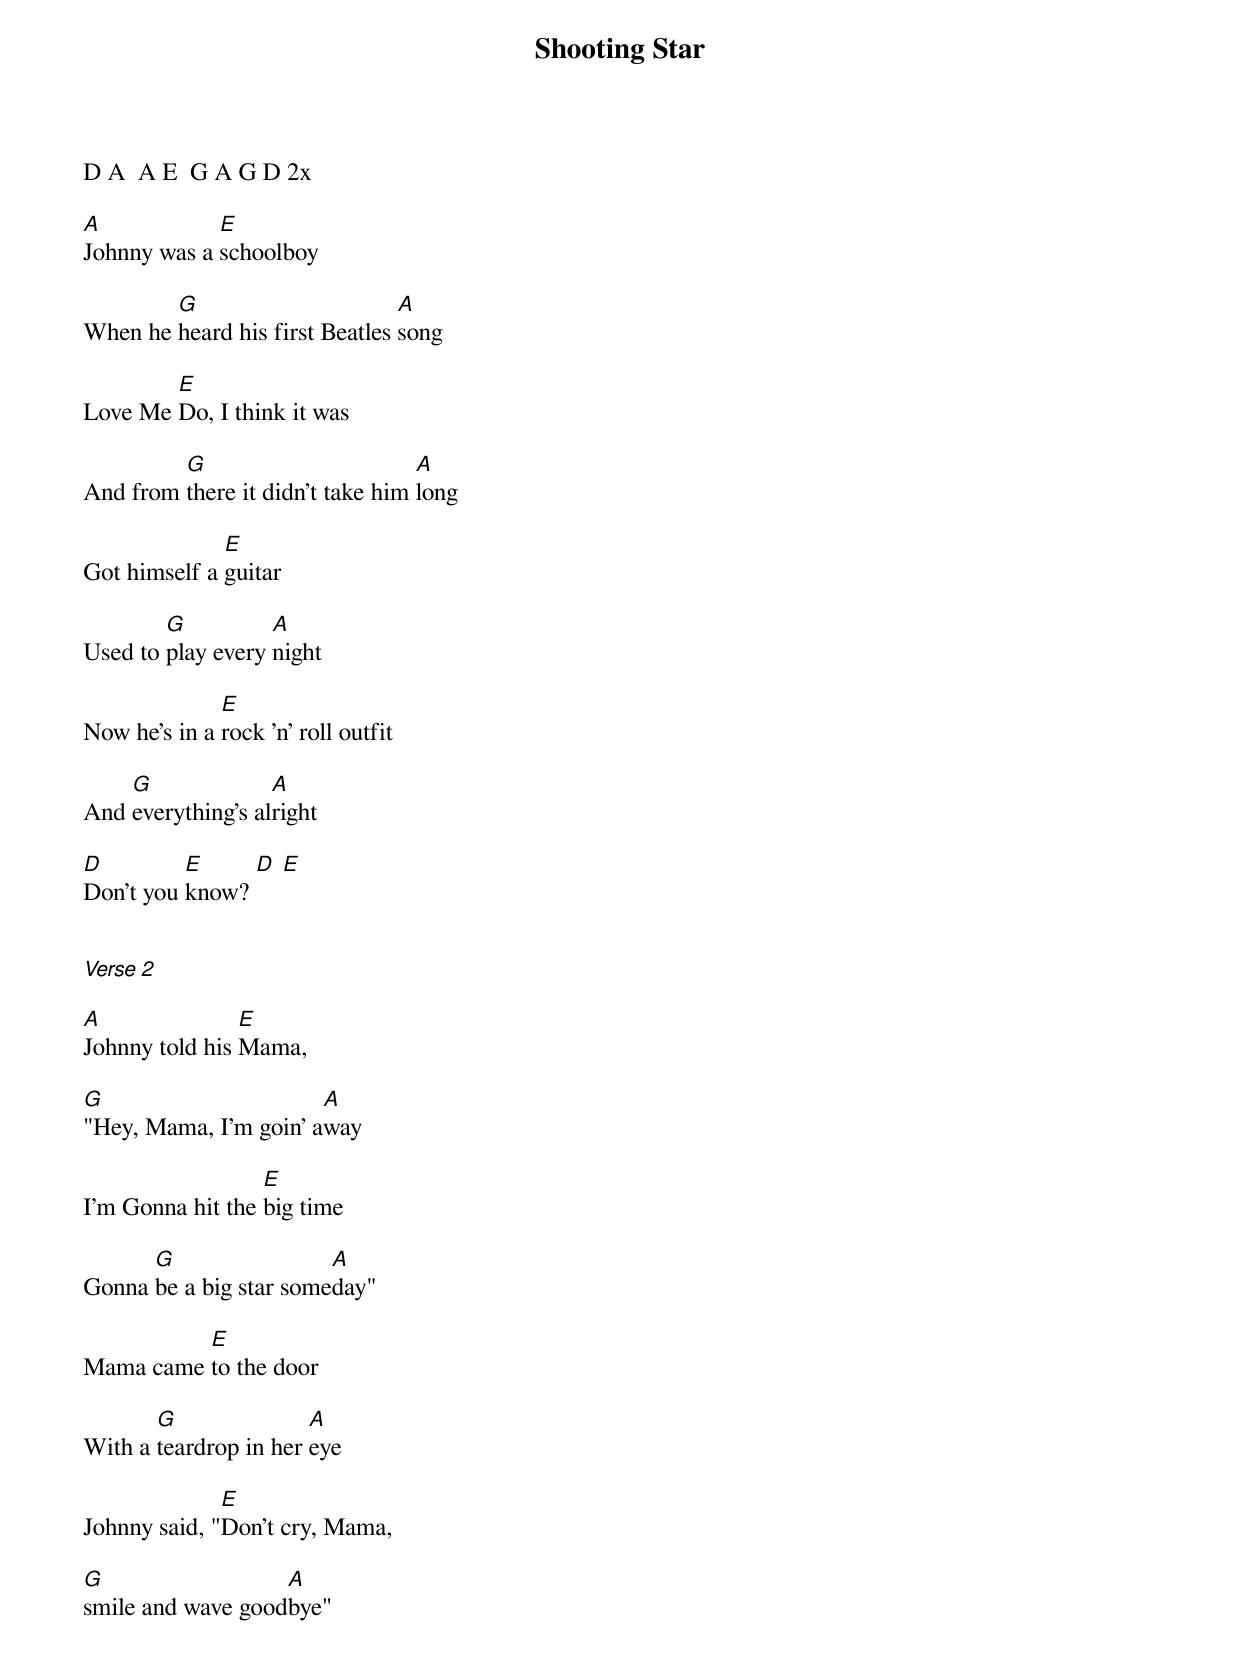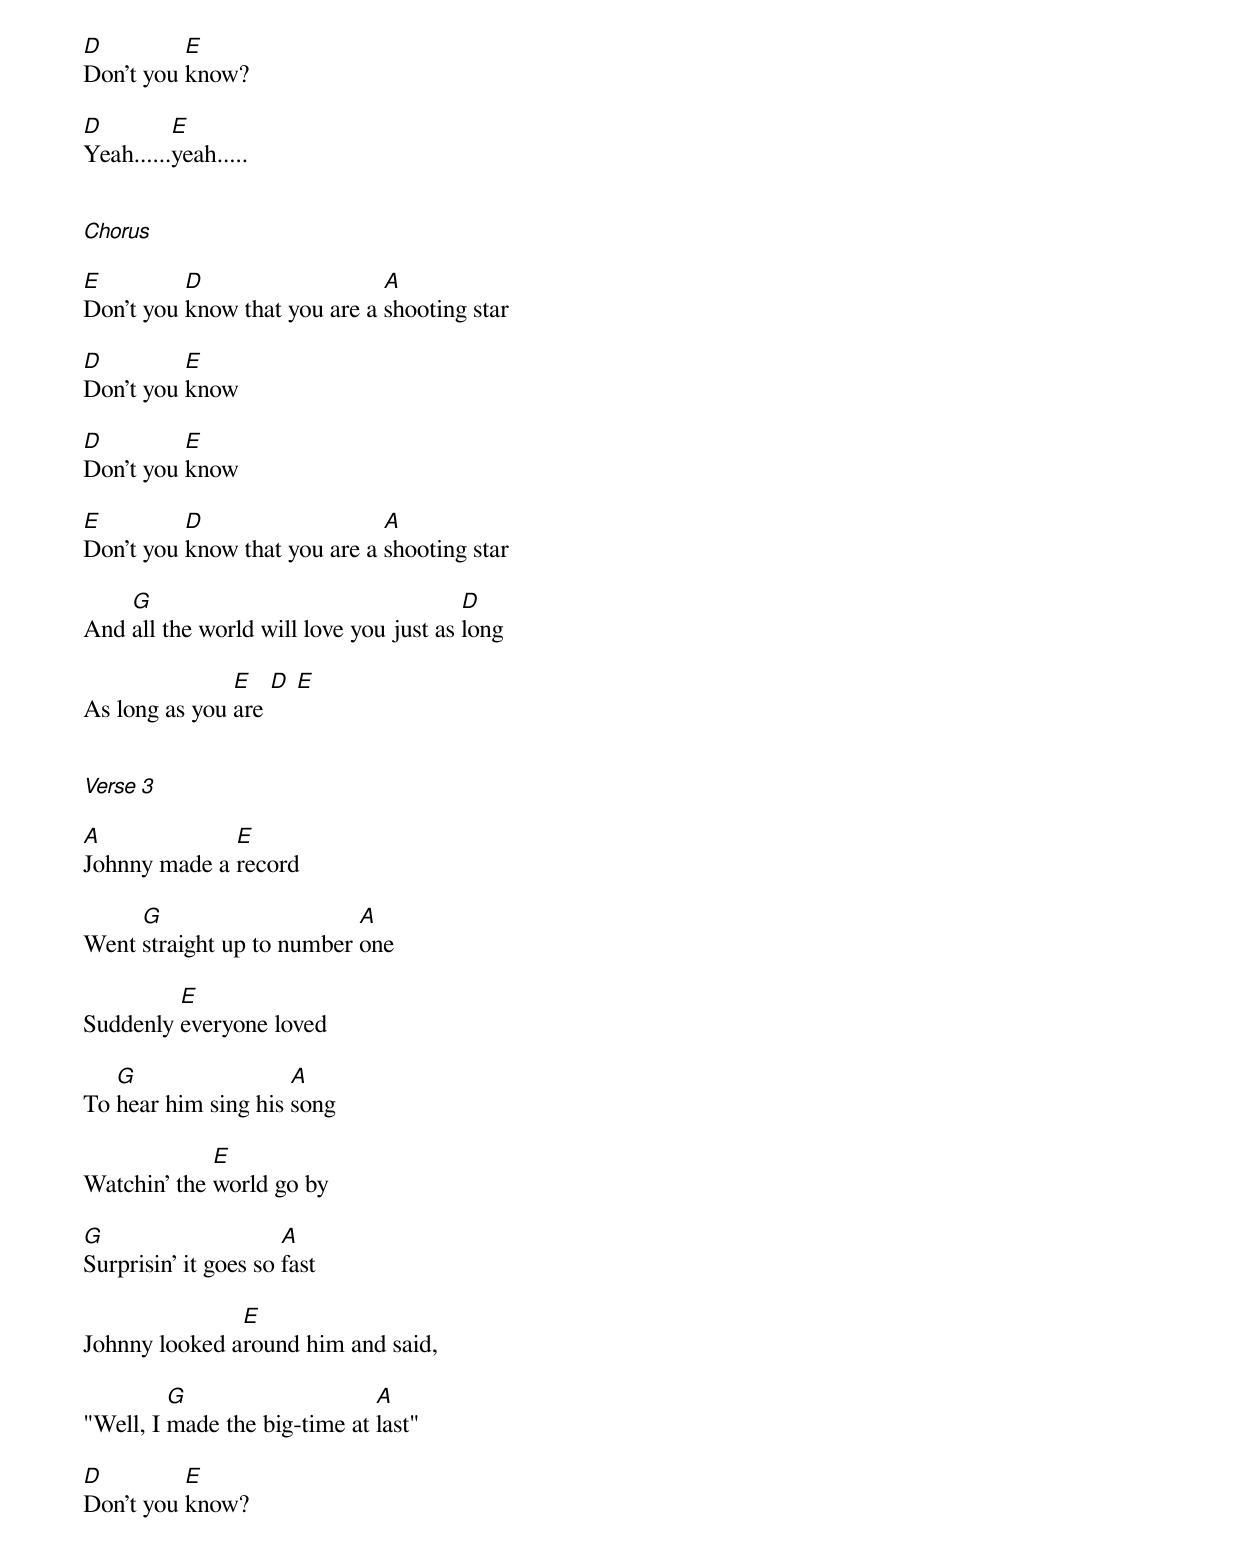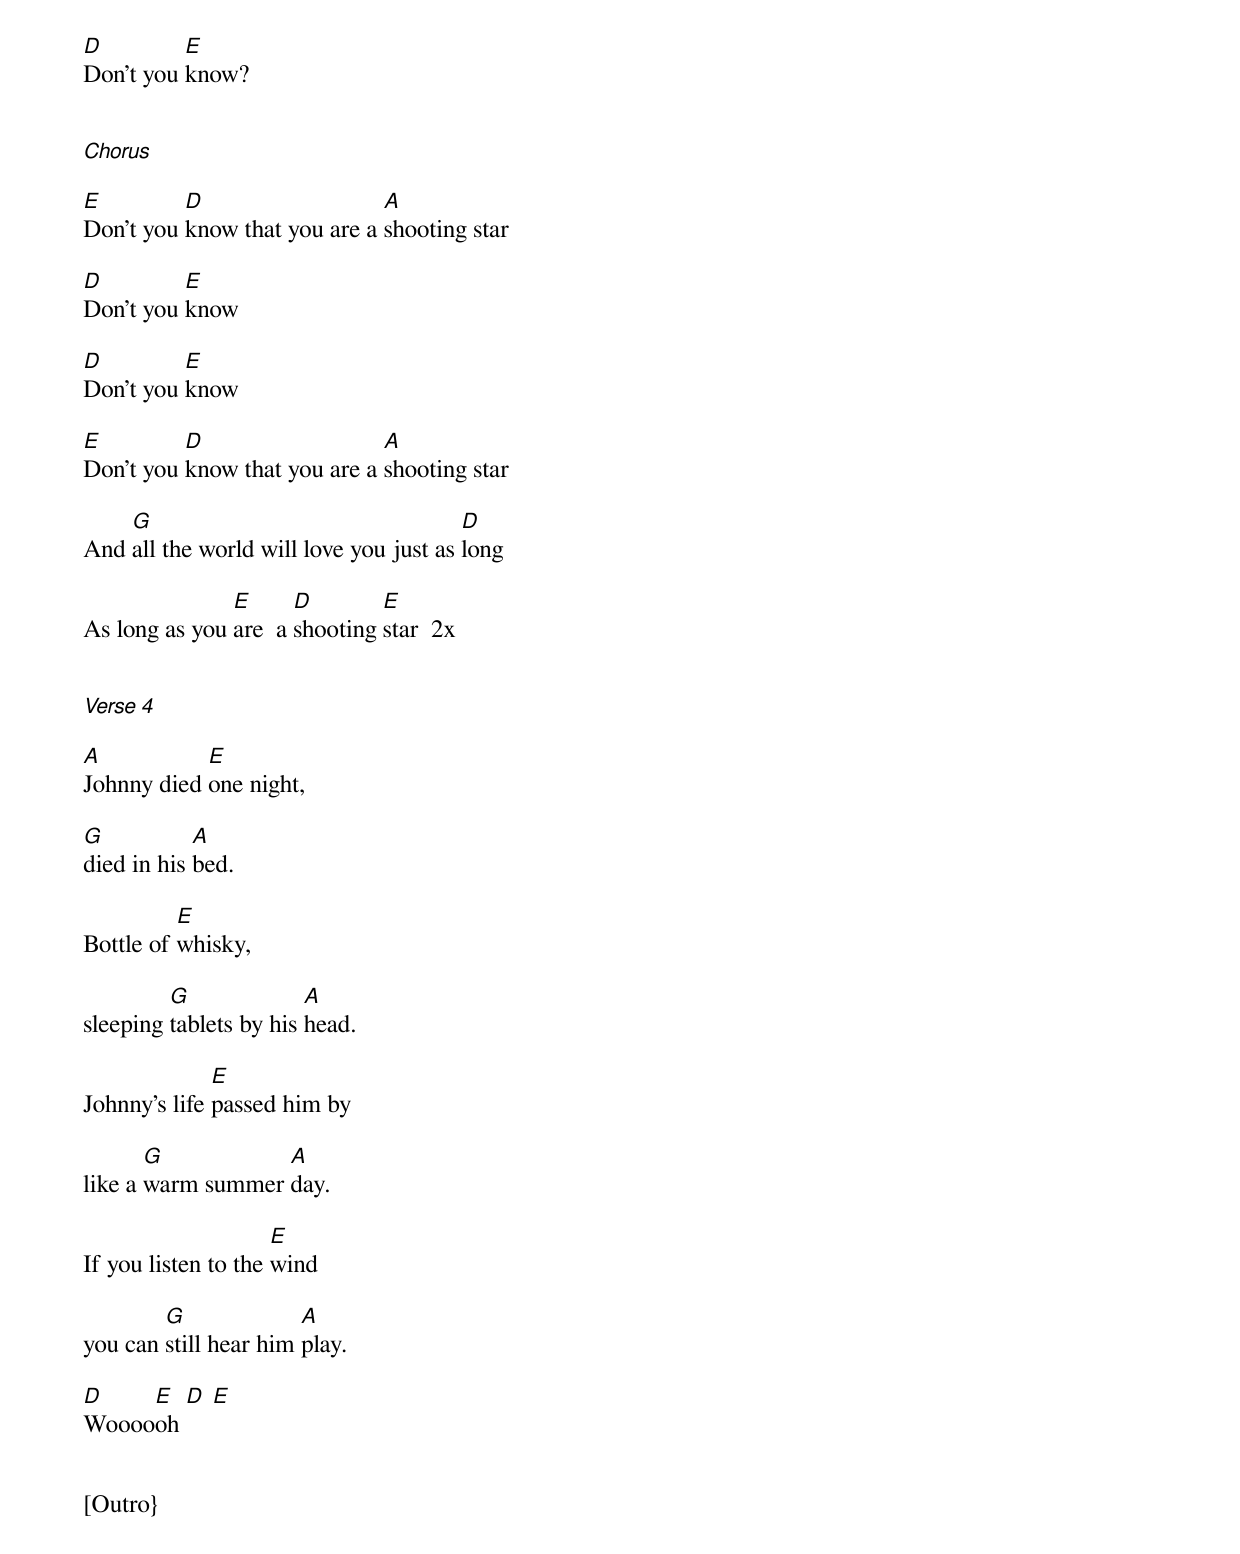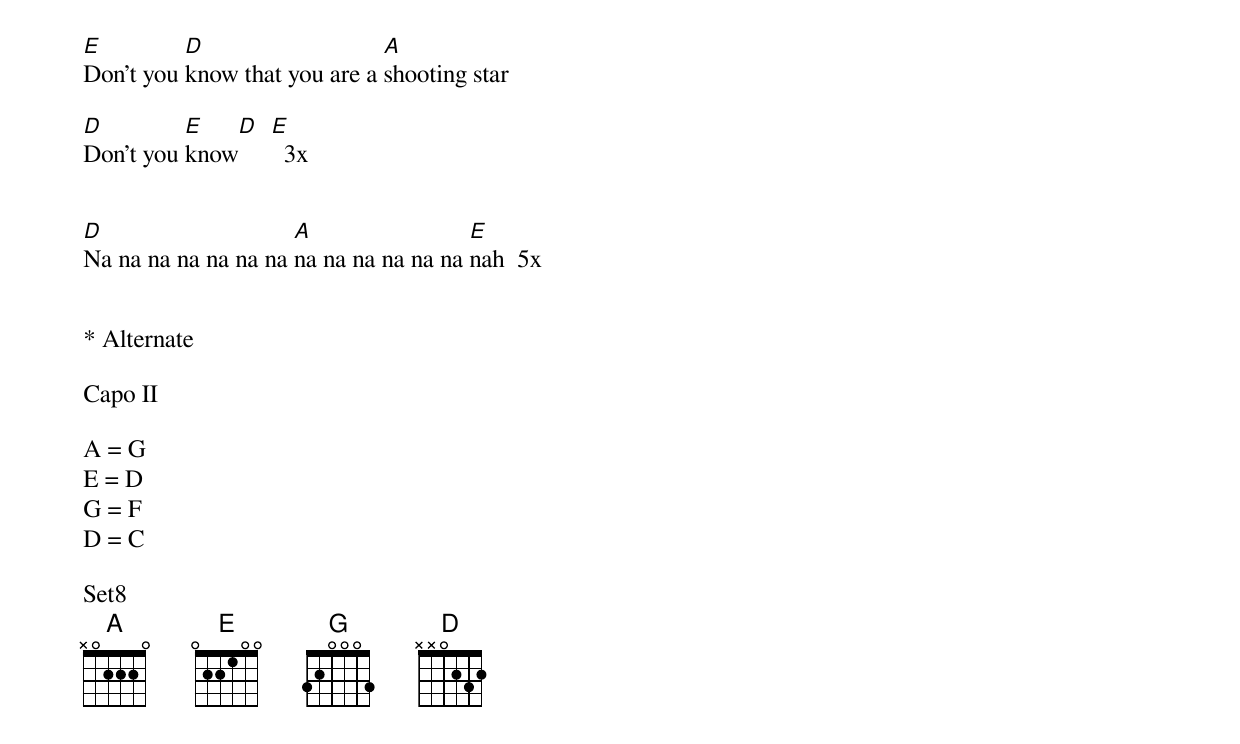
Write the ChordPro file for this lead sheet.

{title:Shooting Star}

D A  A E  G A G D 2x

[A]Johnny was a [E]schoolboy

When he [G]heard his first Beatles [A]song

Love Me [E]Do, I think it was

And from [G]there it didn't take him [A]long

Got himself a [E]guitar

Used to [G]play every [A]night

Now he's in a [E]rock 'n' roll outfit

And [G]everything's al[A]right

[D]Don't you [E]know? [D] [E]


[Verse 2]

[A]Johnny told his [E]Mama,

[G]"Hey, Mama, I'm goin' a[A]way

I'm Gonna hit the [E]big time

Gonna [G]be a big star some[A]day"

Mama came [E]to the door

With a [G]teardrop in her [A]eye

Johnny said, "[E]Don't cry, Mama,

[G]smile and wave good[A]bye"

[D]Don't you [E]know?

[D]Yeah......[E]yeah.....


[Chorus]

[E]Don't you [D]know that you are a [A]shooting star

[D]Don't you [E]know

[D]Don't you [E]know

[E]Don't you [D]know that you are a [A]shooting star

And [G]all the world will love you just as [D]long

As long as you [E]are [D] [E]


[Verse 3]

[A]Johnny made a [E]record

Went [G]straight up to number [A]one

Suddenly [E]everyone loved

To [G]hear him sing his [A]song

Watchin' the [E]world go by

[G]Surprisin' it goes so [A]fast

Johnny looked a[E]round him and said,

"Well, I [G]made the big-time at [A]last"

[D]Don't you [E]know?

[D]Don't you [E]know?


[Chorus]

[E]Don't you [D]know that you are a [A]shooting star

[D]Don't you [E]know

[D]Don't you [E]know

[E]Don't you [D]know that you are a [A]shooting star

And [G]all the world will love you just as [D]long

As long as you [E]are  a [D]shooting [E]star  2x


[Verse 4]

[A]Johnny died [E]one night,

[G]died in his [A]bed.

Bottle of [E]whisky,

sleeping [G]tablets by his [A]head.

Johnny's life [E]passed him by

like a [G]warm summer [A]day.

If you listen to the [E]wind

you can [G]still hear him [A]play.

[D]Woooo[E]oh [D] [E]


[Outro}

[E]Don't you [D]know that you are a [A]shooting star

[D]Don't you [E]know[D]  [E]  3x


[D]Na na na na na na na [A]na na na na na na [E]nah  5x


* Alternate

Capo II

A = G
E = D
G = F
D = C

Set8
